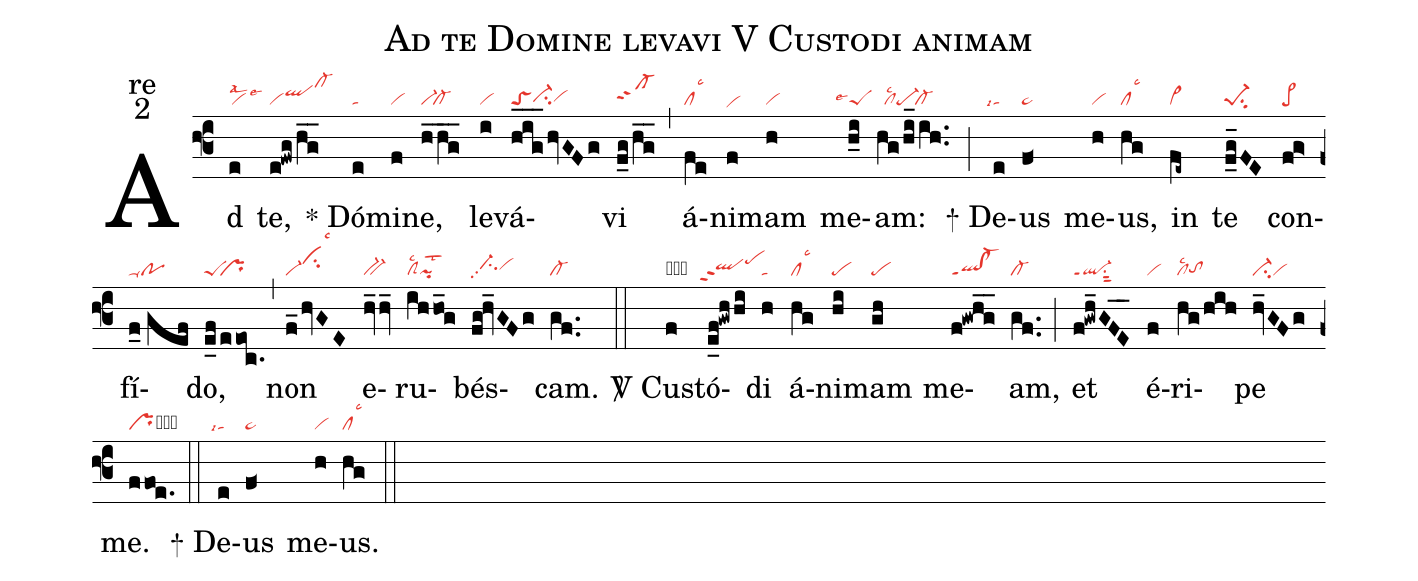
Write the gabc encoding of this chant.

name:Ad te Domine levavi V Custodi animam;
office-part:re;
mode:2;
nabc-lines:1;
%%
(f3) Ad(e|vilsal2lse3) te,(e!fwg/hg__|viqlhicl-hl) <sp>*</sp> Dó(e|ta)mi(f|vi)ne,(hhg___|vi-`cl-) le(i|vi)vá(hig___/hvGFg|toSci-hgvihg)vi(f_g/hg__|cl-hhppt2) (,) á(fe|cllsc3)ni(f|vihe)mam(h|vi) me(h_i|```peSlse4)am:(hg/hi_/ih..|//cllsc2pe-`cl-) (;) <sp>+</sp> De(e|``talsi4)us(f<|ta>) me(h|vi)us,(hg|cllsc3) in(fe~|vi>) te(f_g_FE|pe-1su2) con(fg>|pe>)fí(f_0//gef|ta-po)do,(e_f/eeoc.|peS``pr) (,) non(f_/hvGE|vi-cihjlsc3) e(hv_hv_|bv-)ru(ihh_og|clSlsc2pilst2)bés(fg!hv_GFg|//ci-hhpp2vihh)cam.(gf..|cl-) (::) <sp>V/</sp> Cu(f|obvi)stó(e_f!gwhhi|``qlhhppt2pehj)di(h|ta) á(hg|cllsc3)ni(hi|pe)mam(gh|pe) me(f!gwhg__|ql!cl-ppt1)am,(gf..|cl-) (;) et(f!gwh_GFE__|ql-ppt1su1sut2) é(f|vi)ri(hg/hih|cllsc2tohg)pe(hv_GFg|ci-vi) me.(ffoe.|prcb) (::) <sp>+</sp> De(e|``talsi4)us(f<|ta>) me(h|vi)us.(hg|cllsc3) (::)
